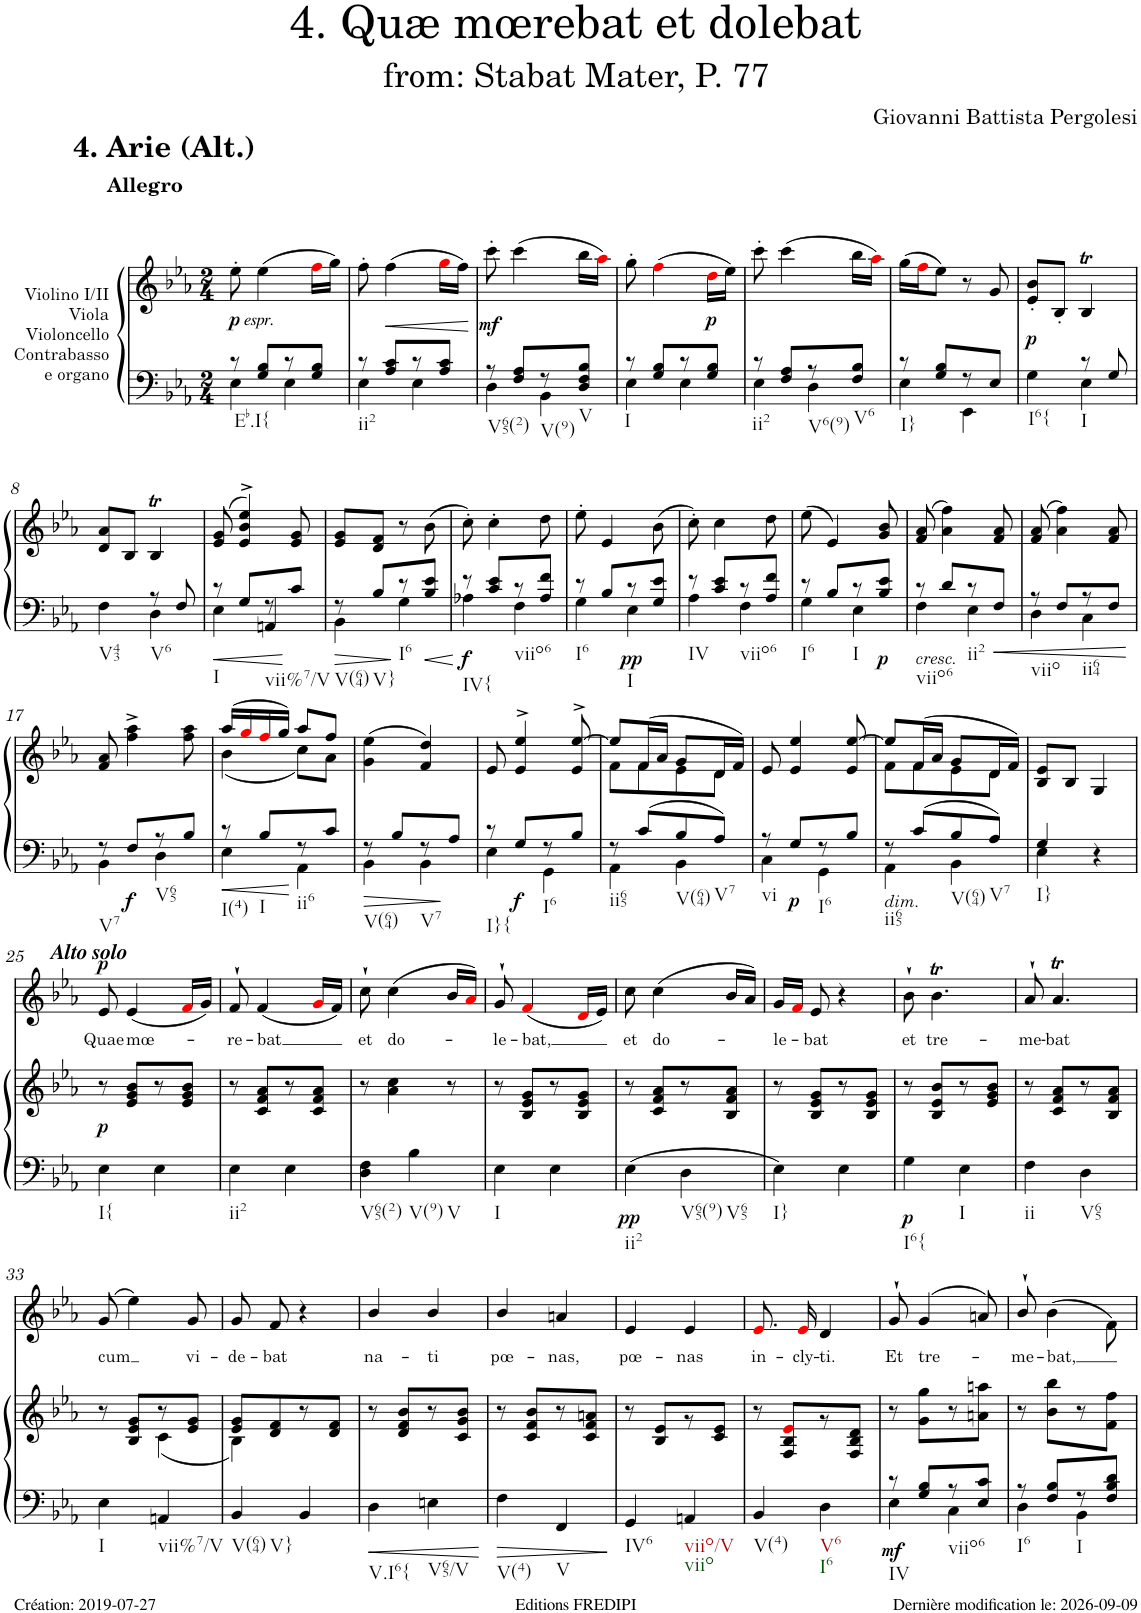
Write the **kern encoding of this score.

**kern	**kern	**dynam	**kern	**text	**dynam
*part2	*part2	*part2	*part1	*part1	*part1
*staff3	*staff2	*staff2/3	*staff1	*staff1	*staff1
*I"Violino I/II Viola Violoncello Contrabasso e organo	*	*	*I"Alto	*	*
*clefF4	*clefG2	*	*clefG2	*	*
*k[b-e-a-]	*k[b-e-a-]	*	*k[b-e-a-]	*	*
*M2/4	*M2/4	*	*M2/4	*	*
=1	=1	=1	=1	=1	=1
*^	*	*	*	*	*
!	!	!	!	!LO:TX:a:B:t=Allegro	!	!
!LO:TX:b:t=Eb.I{	!	!	!	!	!	!
!	!	!	!LO:DY:b	!	!	!
!	!	!	!LO:DY:n=1:b	!	!	!
8r	4E-\	8ee-'\	p other-dynamics	2r	.	.
8G/ 8B-/L	.	(>4ee-\	.	.	.	.
8r	4E-\	.	.	.	.	.
8G/ 8B-/J	.	16ffi\LL	.	.	.	.
.	.	16gg\JJ)	.	.	.	.
=2	=2	=2	=2	=2	=2	=2
!LO:TX:b:t=ii2	!	!	!	!	!	!
8r	4E-\	8ff'\	.	2r	.	.
!	!	!	!LO:HP:b	!	!	!
8A-/ 8c/L	.	(>4ff\	<	.	.	.
8r	4E-\	.	.	.	.	.
8A-/ 8c/J	.	16ggi\LL	.	.	.	.
.	.	16ff\JJ)	.	.	.	.
*v	*v	*	*	*	*	*
.	.	[	.	.	.
=3	=3	=3	=3	=3	=3
*^	*	*	*	*	*
!LO:TX:b:t=V65(2)	!	!	!	!	!	!
!	!	!	!LO:DY:b	!	!	!
8r	4D\	8ccc'\	mf	2r	.	.
8F/ 8A-/L	.	(>4ccc\	.	.	.	.
!LO:TX:b:t=V(9)	!	!	!	!	!	!
8r	4BB-\	.	.	.	.	.
!LO:TX:b:t=V	!	!	!	!	!	!
8D/ 8F/ 8B-/J	.	16bb-\LL	.	.	.	.
.	.	16aa-i\JJ)	.	.	.	.
=4	=4	=4	=4	=4	=4	=4
!LO:TX:b:t=I	!	!	!	!	!	!
8r	4E-\	8gg'\	.	2r	.	.
8G/ 8B-/L	.	(>4ffi\	.	.	.	.
8r	4E-\	.	.	.	.	.
!	!	!	!LO:DY:b	!	!	!
8G/ 8B-/J	.	16ddi\LL	p	.	.	.
.	.	16ee-\JJ)	.	.	.	.
=5	=5	=5	=5	=5	=5	=5
!LO:TX:b:t=ii2	!	!	!	!	!	!
8r	4E-\	8ccc'\	.	2r	.	.
8F/ 8A-/L	.	(>4ccc\	.	.	.	.
!LO:TX:b:t=V6(9)	!	!	!	!	!	!
8r	4D\	.	.	.	.	.
!LO:TX:b:t=V6	!	!	!	!	!	!
8F/ 8B-/J	.	16bb-\LL	.	.	.	.
.	.	16aa-i\JJ)	.	.	.	.
=6	=6	=6	=6	=6	=6	=6
!LO:TX:b:t=I}	!	!	!	!	!	!
8r	4E-\	(>16gg\LL	.	2r	.	.
.	.	16ffi\J	.	.	.	.
8G/ 8B-/L	.	8ee-\J)	.	.	.	.
8r	4EE-\	8r	.	.	.	.
8E-/J	.	8g/	.	.	.	.
=7	=7	=7	=7	=7	=7	=7
!LO:TX:b:t=I6{	!	!	!	!	!	!
!	!	!	!LO:DY:b	!	!	!
4ryy	4G\	8e-/' 8b-/'L	p	2r	.	.
.	.	8B-'/J	.	.	.	.
!LO:TX:b:t=I	!	!	!	!	!	!
8r	4E-\	4B-T/	.	.	.	.
8G/	.	.	.	.	.	.
!!LO:LB:g=z
=8	=8	=8	=8	=8	=8	=8
!LO:TX:b:t=V43	!	!	!	!	!	!
4ryy	4F\	8d/ 8a-/L	.	2r	.	.
.	.	8B-/J	.	.	.	.
!LO:TX:b:t=V6	!	!	!	!	!	!
8r	4D\	4B-T/	.	.	.	.
8F/	.	.	.	.	.	.
=9	=9	=9	=9	=9	=9	=9
!LO:TX:b:t=I	!	!	!	!	!	!
8r	4E-\	(>8e-/ 8g/	.	2r	.	.
8G/L	.	4e-/^> 4b-/^> 4ee-/^>)	.	.	.	.
!LO:TX:b:t=vii%7/V	!	!	!	!	!	!
8r	4AAn/	.	.	.	.	.
8c/J	.	8e-/ 8g/	.	.	.	.
=10	=10	=10	=10	=10	=10	=10
!LO:TX:b:t=V(64)	!	!	!	!	!	!
8r	4BB-\	8e-/ 8g/L	.	2r	.	.
!LO:TX:b:t=V}	!	!	!	!	!	!
8B-/L	.	8d/ 8f/J	.	.	.	.
!LO:TX:b:t=I6	!	!	!	!	!	!
8r	4G\	8r	.	.	.	.
8B-/ 8e-/J	.	(>8b-\	.	.	.	.
=11	=11	=11	=11	=11	=11	=11
!LO:TX:b:t=IV{	!	!	!	!	!	!
!	!	!	!LO:DY:b=2	!	!	!
8r	4A-X\	8cc'\)	f	2r	.	.
8c/ 8e-/L	.	4cc'\	.	.	.	.
!LO:TX:b:t=viio6	!	!	!	!	!	!
8r	4F\	.	.	.	.	.
8A-/ 8f/J	.	8dd\	.	.	.	.
=12	=12	=12	=12	=12	=12	=12
!LO:TX:b:t=I6	!	!	!	!	!	!
8r	4G\	8ee-'\	.	2r	.	.
8B-/L	.	4e-/	.	.	.	.
!LO:TX:b:t=I	!	!	!	!	!	!
!	!	!	!LO:DY:b=2	!	!	!
8r	4E-\	.	pp	.	.	.
8G/ 8e-/J	.	(8b-\	.	.	.	.
=13	=13	=13	=13	=13	=13	=13
!LO:TX:b:t=IV	!	!	!	!	!	!
8r	4A-\	8cc'\)	.	2r	.	.
8c/ 8e-/L	.	4cc\	.	.	.	.
!LO:TX:b:t=viio6	!	!	!	!	!	!
8r	4F\	.	.	.	.	.
8A-/ 8f/J	.	8dd\	.	.	.	.
=14	=14	=14	=14	=14	=14	=14
!LO:TX:b:t=I6	!	!	!	!	!	!
8r	4G\	(8ee-\	.	2r	.	.
8B-/L	.	4e-/)	.	.	.	.
!LO:TX:b:t=I	!	!	!	!	!	!
8r	4E-\	.	.	.	.	.
!	!	!	!LO:DY:b=2	!	!	!
8B-/ 8e-/J	.	8g/ 8b-/	p	.	.	.
=15	=15	=15	=15	=15	=15	=15
!LO:TX:b:i:t=cresc.	!	!	!	!	!	!
!LO:TX:b:t=viio6	!	!	!	!	!	!
8r	4F\	(8f/ 8a-/	.	2r	.	.
8d/L	.	4a-\ 4ff\)	.	.	.	.
!LO:TX:b:t=ii2	!	!	!	!	!	!
8r	4E-\	.	.	.	.	.
8F/J	.	8f/ 8a-/	.	.	.	.
=16	=16	=16	=16	=16	=16	=16
!LO:TX:b:t=viio	!	!	!	!	!	!
8r	4D\	(8f/ 8a-/	.	2r	.	.
8F/L	.	4a-\ 4ff\)	.	.	.	.
!LO:TX:b:t=ii64	!	!	!	!	!	!
8r	4C\	.	.	.	.	.
8F/J	.	8f/ 8a-/	.	.	.	.
!!LO:LB:g=z
=17	=17	=17	=17	=17	=17	=17
!LO:TX:b:t=V7	!	!	!	!	!	!
8r	4BB-\	8f/ 8a-/	.	2r	.	.
!	!	!	!LO:DY:b=2	!	!	!
8F/L	.	4ff\^ 4aa-\^	f	.	.	.
!LO:TX:b:t=V65	!	!	!	!	!	!
8r	4D\	.	.	.	.	.
8B-/J	.	8ff\ 8aa-\	.	.	.	.
=18	=18	=18	=18	=18	=18	=18
*	*	*^	*	*	*	*
!LO:TX:b:t=I(4)	!	!	!	!	!	!	!
8r	4E-\	(>16aa-/LL	(<4b-\	.	2r	.	.
.	.	16ggi/	.	.	.	.	.
!LO:TX:b:t=I	!	!	!	!	!	!	!
8B-/L	.	16ffi/	.	.	.	.	.
.	.	16gg/JJ)	.	.	.	.	.
!LO:TX:b:t=ii6	!	!	!	!	!	!	!
8r	4AA-\	8aa-/L	8cc\L)	.	.	.	.
8c/J	.	8ff/J	8a-\J	.	.	.	.
=19	=19	=19	=19	=19	=19	=19	=19
!LO:TX:b:t=V(64)	!	!	!	!	!	!	!
*	*	*v	*v	*	*	*	*
8r	4BB-\	(>4g\ 4ee-\	.	2r	.	.
8B-/L	.	.	.	.	.	.
!LO:TX:b:t=V7	!	!	!	!	!	!
8r	4BB-\	4f/ 4dd/)	.	.	.	.
8A-/J	.	.	.	.	.	.
=20	=20	=20	=20	=20	=20	=20
!LO:TX:b:t=I}{	!	!	!	!	!	!
8r	4E-\	8e-/	.	2r	.	.
!	!	!	!LO:DY:b=2	!	!	!
8G/L	.	4e-/^> 4ee-/^>	f	.	.	.
!LO:TX:b:t=I6	!	!	!	!	!	!
8r	4GG\	.	.	.	.	.
8B-/J	.	8e-/^> [8ee-/^>	.	.	.	.
=21	=21	=21	=21	=21	=21	=21
*	*	*^	*	*	*	*
!LO:TX:b:t=ii65	!	!	!	!	!	!	!
8r	4AA-\	8ee-/L]	8f\L	.	2r	.	.
8c/L	.	(>16f/L	8f\	.	.	.	.
.	.	16a-/JJ	.	.	.	.	.
!LO:TX:b:t=V(64)	!	!	!	!	!	!	!
8B-/	4BB-\	8g/L	8e-\	.	.	.	.
!LO:TX:b:t=V7	!	!	!	!	!	!	!
8A-/J	.	16d/L	8d\J	.	.	.	.
.	.	16f/JJ)	.	.	.	.	.
*	*	*v	*v	*	*	*	*
=22	=22	=22	=22	=22	=22	=22
!LO:TX:b:t=vi	!	!	!	!	!	!
8r	4C\	8e-/	.	2r	.	.
!	!	!	!LO:DY:b=2	!	!	!
8G/L	.	4e-/ 4ee-/	p	.	.	.
!LO:TX:b:t=I6	!	!	!	!	!	!
8r	4GG\	.	.	.	.	.
8B-/J	.	8e-/ [8ee-/	.	.	.	.
=23	=23	=23	=23	=23	=23	=23
*	*	*^	*	*	*	*
!LO:TX:b:i:t=dim.	!	!	!	!	!	!	!
!LO:TX:b:t=ii65	!	!	!	!	!	!	!
8r	4AA-\	8ee-/L]	8f\L	.	2r	.	.
8c/L	.	(>16f/L	8f\	.	.	.	.
.	.	16a-/JJ	.	.	.	.	.
!LO:TX:b:t=V(64)	!	!	!	!	!	!	!
8B-/	4BB-\	8g/L	8e-\	.	.	.	.
!LO:TX:b:t=V7	!	!	!	!	!	!	!
8A-/J	.	16d/L	8d\J	.	.	.	.
.	.	16f/JJ)	.	.	.	.	.
*	*	*v	*v	*	*	*	*
=24	=24	=24	=24	=24	=24	=24
!LO:TX:b:t=I}	!	!	!	!	!	!
4G/	4E-\	8B-/ 8e-/L	.	2r	.	.
.	.	8B-/J	.	.	.	.
4r	4ryy	4G/	.	.	.	.
!!LO:LB:g=z
=25	=25	=25	=25	=25	=25	=25
!	!	!	!	!LO:TX:a:Bi:t=Alto solo	!	!
!LO:TX:b:t=I{	!	!	!	!	!	!
!	!	!	!LO:DY:b	!	!LO:LY:b	!LO:DY:a
*v	*v	*	*	*	*	*
4E-\	8r	p	8e-/	Quae	p
!	!	!	!	!LO:LY:b	!
.	8e-/ 8g/ 8b-/L	.	(<4e-/	mœ-	.
4E-\	8r	.	.	.	.
.	8e-/ 8g/ 8b-/J	.	16fi/LL	.	.
.	.	.	16g/JJ)	.	.
=26	=26	=26	=26	=26	=26
!LO:TX:b:t=ii2	!	!	!	!	!
!	!	!	!	!LO:LY:b	!
4E-\	8r	.	8f`>/	-re-	.
!	!	!	!	!LO:LY:b	!
.	8c/ 8f/ 8a-/L	.	(<4f/	-bat	.
4E-\	8r	.	.	.	.
.	8c/ 8f/ 8a-/J	.	16gi/LL	.	.
.	.	.	16f/JJ)	.	.
=27	=27	=27	=27	=27	=27
!LO:TX:b:t=V65(2)	!	!	!	!	!
!	!	!	!	!LO:LY:b	!
4D\ 4F\	8r	.	8cc`>\	et	.
!	!	!	!	!LO:LY:b	!
.	4a-\ 4cc\	.	(>4cc\	do-	.
!LO:TX:b:t=V(9)	!	!	!	!	!
!LO:TX:b:t=V	!	!	!	!	!
4B-\	.	.	.	.	.
.	8r	.	16b-/LL	.	.
.	.	.	16a-i/JJ)	.	.
=28	=28	=28	=28	=28	=28
!LO:TX:b:t=I	!	!	!	!	!
!	!	!	!	!LO:LY:b	!
4E-\	8r	.	8g`>/	-le-	.
!	!	!	!	!LO:LY:b	!
.	8B-/ 8e-/ 8g/L	.	(<4fi/	-bat,	.
4E-\	8r	.	.	.	.
.	8B-/ 8e-/ 8g/J	.	16di/LL	.	.
.	.	.	16e-/JJ)	.	.
=29	=29	=29	=29	=29	=29
!LO:TX:b:t=ii2	!	!	!	!	!
!	!	!LO:DY:b=2	!	!LO:LY:b	!
4E-\	8r	pp	8cc\	et	.
!	!	!	!	!LO:LY:b	!
.	8c/ 8f/ 8a-/L	.	(>4cc\	do-	.
!LO:TX:b:t=V65(9)	!	!	!	!	!
!LO:TX:b:t=V65	!	!	!	!	!
4D\	8r	.	.	.	.
.	8B-/ 8f/ 8a-/J	.	16b-/LL	.	.
.	.	.	16a-/JJ)	.	.
=30	=30	=30	=30	=30	=30
!LO:TX:b:t=I}	!	!	!	!	!
!	!	!	!	!LO:LY:b	!
4E-\	8r	.	16g/LL	-le-	.
.	.	.	16fi/JJ	.	.
!	!	!	!	!LO:LY:b	!
.	8B-/ 8e-/ 8g/L	.	8e-/	-bat	.
4E-\	8r	.	4r	.	.
.	8B-/ 8e-/ 8g/J	.	.	.	.
=31	=31	=31	=31	=31	=31
!LO:TX:b:t=I6{	!	!	!	!	!
!	!	!LO:DY:b=2	!	!LO:LY:b	!
4G\	8r	p	8b-`>\	et	.
!	!	!	!	!LO:LY:b	!
.	8B-/ 8e-/ 8b-/L	.	4.b-T\	tre-	.
!LO:TX:b:t=I	!	!	!	!	!
4E-\	8r	.	.	.	.
.	8e-/ 8g/ 8b-/J	.	.	.	.
=32	=32	=32	=32	=32	=32
!LO:TX:b:t=ii	!	!	!	!	!
!	!	!	!	!LO:LY:b	!
4F\	8r	.	8a-`>/	-me-	.
!	!	!	!	!LO:LY:b	!
.	8c/ 8f/ 8a-/L	.	4.a-T/	-bat	.
!LO:TX:b:t=V65	!	!	!	!	!
4D\	8r	.	.	.	.
.	8B-/ 8f/ 8a-/J	.	.	.	.
!!LO:LB:g=z
=33	=33	=33	=33	=33	=33
*	*^	*	*	*	*
!LO:TX:b:t=I	!	!	!	!	!	!
!	!	!	!	!	!LO:LY:b	!
4E-\	8r	4ryy	.	(>8g/	cum	.
.	8B-/ 8e-/ 8g/L	.	.	4ee-\)	.	.
!LO:TX:b:t=vii%7/V	!	!	!	!	!	!
4AAn/	8r	(<4c\	.	.	.	.
!	!	!	!	!	!LO:LY:b	!
.	8e-/ 8g/J	.	.	8g/	vi-	.
=34	=34	=34	=34	=34	=34	=34
!LO:TX:b:t=V(64)	!	!	!	!	!	!
!LO:TX:b:t=V}	!	!	!	!	!	!
!	!	!	!	!	!LO:LY:b	!
4BB-/	8e-/ 8g/L	4B-\)	.	8g/	-de-	.
!	!	!	!	!	!LO:LY:b	!
.	8d/ 8f/	.	.	8f/	-bat	.
4BB-/	8r	4ryy	.	4r	.	.
.	8d/ 8f/J	.	.	.	.	.
*	*v	*v	*	*	*	*
=35	=35	=35	=35	=35	=35
!LO:TX:b:t=V.I6{	!	!	!	!	!
!	!	!	!	!LO:LY:b	!
4D\	8r	.	4b-/	na-	.
.	8d/ 8f/ 8b-/L	.	.	.	.
!LO:TX:b:t=V65/V	!	!	!	!	!
!	!	!	!	!LO:LY:b	!
4En\	8r	.	4b-/	-ti	.
.	8c/ 8g/ 8b-/J	.	.	.	.
=36	=36	=36	=36	=36	=36
!LO:TX:b:t=V(4)	!	!	!	!	!
!	!	!	!	!LO:LY:b	!
4F\	8r	.	4b-/	pœ-	.
.	8c/ 8f/ 8b-/L	.	.	.	.
!LO:TX:b:t=V	!	!	!	!	!
!	!	!	!	!LO:LY:b	!
4FF/	8r	.	4an/	-nas,	.
.	8c/ 8f/ 8an/J	.	.	.	.
=37	=37	=37	=37	=37	=37
!LO:TX:b:t=IV6	!	!	!	!	!
!	!	!	!	!LO:LY:b	!
4GG/	8r	.	4e-/	pœ-	.
.	8B-/ 8e-/L	.	.	.	.
!LO:TX:b:t=viio/V	!	!	!	!	!
!LO:TX:b:t=viio	!	!	!	!	!
!	!	!	!	!LO:LY:b	!
4AAn/	8r	.	4e-/	-nas	.
.	8c/ 8e-/J	.	.	.	.
=38	=38	=38	=38	=38	=38
!LO:TX:b:t=V(4)	!	!	!	!	!
!	!	!	!	!LO:LY:b	!
4BB-/	8r	.	8.e-i/	in-	.
.	8F/ 8B-/ 8e-i/L	.	.	.	.
!	!	!	!	!LO:LY:b	!
.	.	.	16e-i/	-cly-	.
!LO:TX:b:t=V6	!	!	!	!	!
!LO:TX:b:t=I6	!	!	!	!	!
!	!	!	!	!LO:LY:b	!
4D\	8r	.	4d/	-ti.	.
.	8F/ 8B-/ 8d/J	.	.	.	.
=39	=39	=39	=39	=39	=39
*^	*	*	*	*	*
!LO:TX:b:t=IV	!	!	!	!	!	!
!	!	!	!LO:DY:b=2	!	!LO:LY:b	!
8r	4E-\	8r	mf	8g`>/	Et	.
!	!	!	!	!	!LO:LY:b	!
8G/ 8B-/L	.	8g\ 8gg\L	.	(>4g/	tre-	.
!LO:TX:b:t=viio6	!	!	!	!	!	!
8r	4C\	8r	.	.	.	.
8E-/ 8c/J	.	8an\ 8aan\J	.	8an/)	.	.
=40	=40	=40	=40	=40	=40	=40
!LO:TX:b:t=I6	!	!	!	!	!	!
!	!	!	!	!	!LO:LY:b	!
8r	4D\	8r	.	8b-`>/	-me-	.
!	!	!	!	!	!LO:LY:b	!
8F/ 8B-/L	.	8b-\ 8bb-\L	.	(>4b-\	-bat,	.
!LO:TX:b:t=I	!	!	!	!	!	!
8r	4BB-\	8r	.	.	.	.
8F/ 8B-/ 8d/J	.	8f\ 8ff\J	.	8f\)	.	.
*v	*v	*	*	*	*	*
=	=	=	=	=	=
*-	*-	*-	*-	*-	*-
